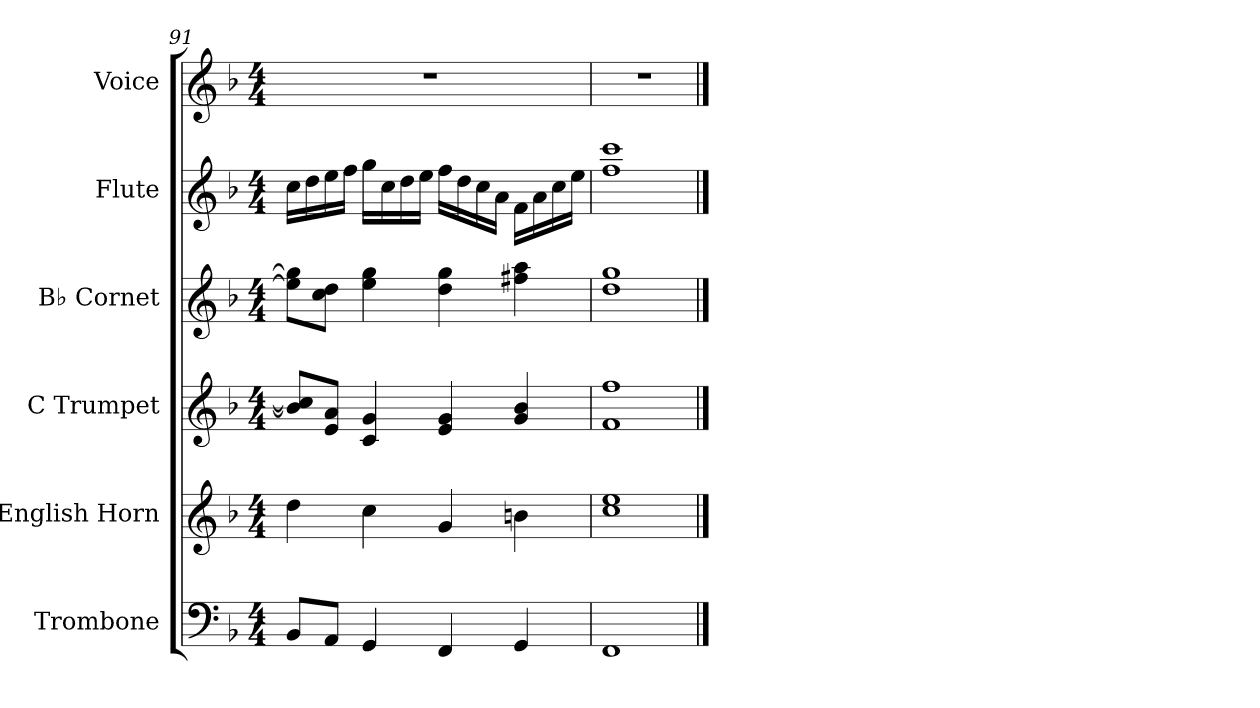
**kern	**kern	**kern	**kern	**kern	**kern
*part6	*part5	*part4	*part3	*part2	*part1
*staff6	*staff5	*staff4	*staff3	*staff2	*staff1
*I"Trombone	*I"English Horn	*I"C Trumpet	*I"B♭ Cornet	*I"Flute	*I"Voice
*I'Tbn.	*I'E. Hn.	*I'C Tpt.	*I'B♭ Cnt.	*I'Fl.	*
!!LO:PB:g=z
*clefF4	*clefG2	*clefG2	*clefG2	*clefG2	*clefG2
*	*ITrd4c7	*	*ITrd1c2	*	*
*k[b-]	*k[b-e-]	*k[b-]	*k[b-e-a-]	*k[b-]	*k[b-]
*M4/4	*M4/4	*M4/4	*M4/4	*M4/4	*M4/4
=91	=91	=91	=91	=91	=91
8BB-/L	4g\	8b-/] 8cc/]L	8dd\] 8ff\]L	16cc\LL	1r
.	.	.	.	16dd\	.
8AA/J	.	8e/ 8a/J	8b-\ 8cc\J	16ee\	.
.	.	.	.	16ff\JJ	.
4GG/	4f\	4c/ 4g/	4dd\ 4ff\	16gg\LL	.
.	.	.	.	16cc\	.
.	.	.	.	16dd\	.
.	.	.	.	16ee\JJ	.
4FF/	4c/	4e/ 4g/	4cc\ 4ff\	16ff\LL	.
.	.	.	.	16dd\	.
.	.	.	.	16cc\	.
.	.	.	.	16a\JJ	.
4GG/	4en\	4g/ 4b-/	4een\ 4gg\	16f\LL	.
.	.	.	.	16a\	.
.	.	.	.	16cc\	.
.	.	.	.	16ee\JJ	.
=92	=92	=92	=92	=92	=92
1FF	1f 1a	1f 1ff	1cc 1ff	1ff 1ccc	1r
==	==	==	==	==	==
*-	*-	*-	*-	*-	*-
